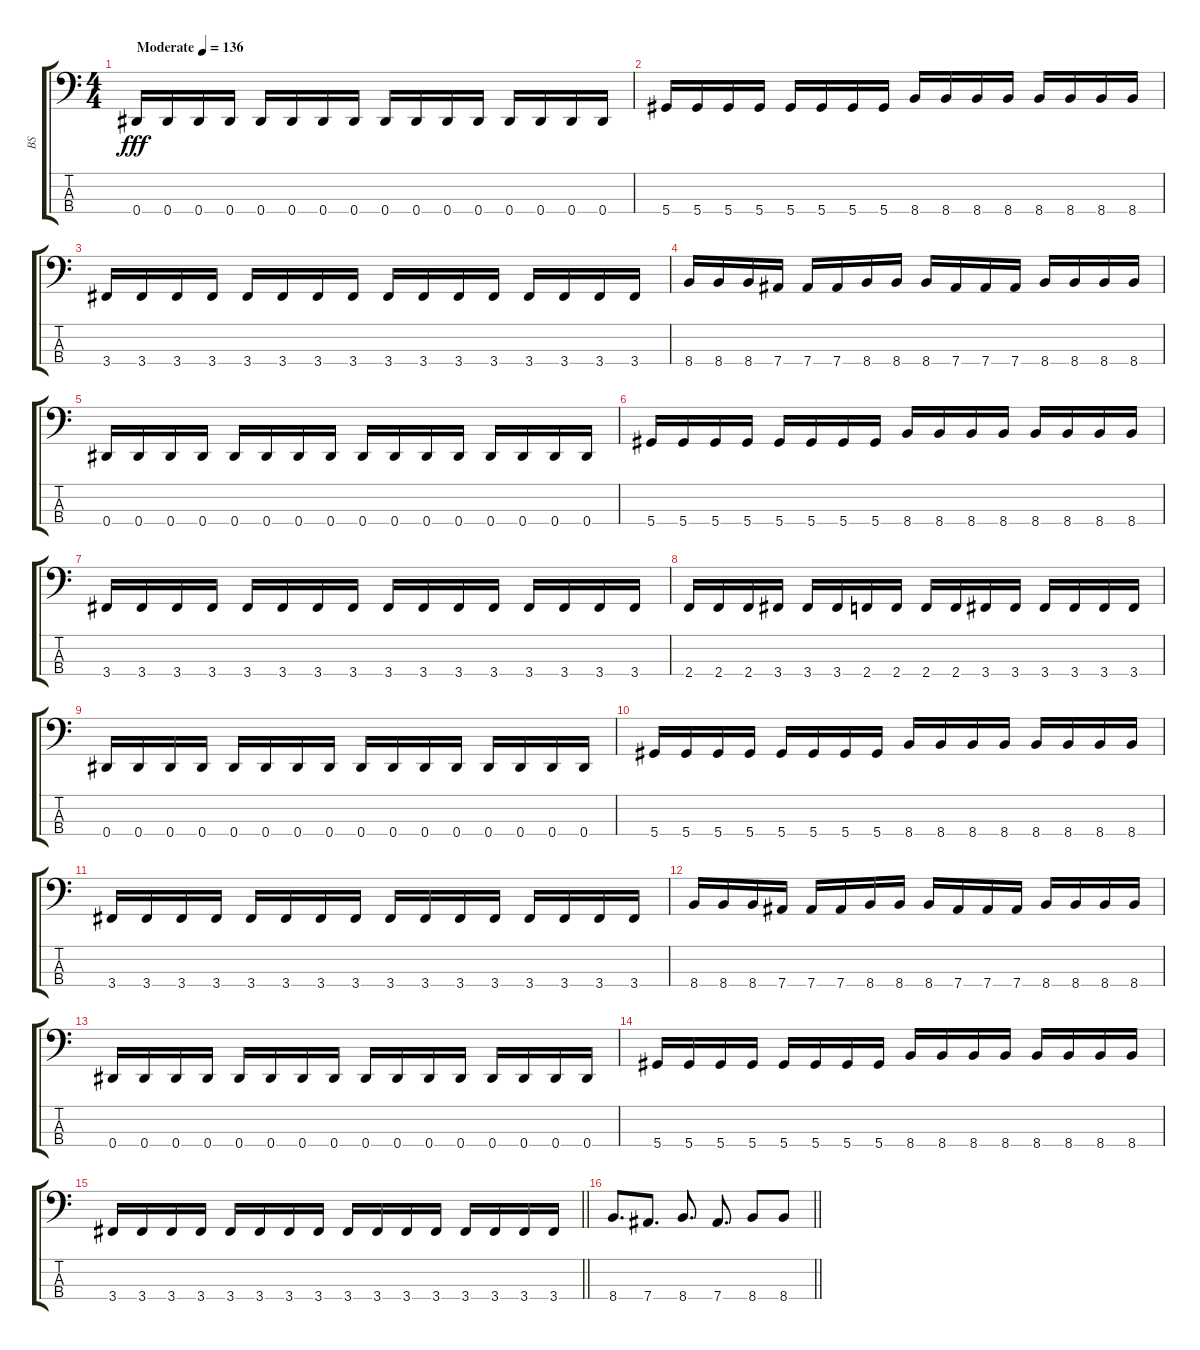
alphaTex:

\track ("BS" "BS") {instrument electricbasspick}
\staff {score tabs}
\tuning (Gb2 Db2 Ab1 Eb1) {hide}
\ts (4 4)
\section ("" "")
\tempo (136 "Moderate")
\clef f4
\ks c
0.4.16{dy fff instrument electricbasspick} 0.4.16 0.4.16 0.4.16 0.4.16 0.4.16 0.4.16 0.4.16 0.4.16 0.4.16 0.4.16 0.4.16 0.4.16 0.4.16 0.4.16 0.4.16 |
5.4.16 5.4.16 5.4.16 5.4.16 5.4.16 5.4.16 5.4.16 5.4.16 8.4.16 8.4.16 8.4.16 8.4.16 8.4.16 8.4.16 8.4.16 8.4.16 |
3.4.16 3.4.16 3.4.16 3.4.16 3.4.16 3.4.16 3.4.16 3.4.16 3.4.16 3.4.16 3.4.16 3.4.16 3.4.16 3.4.16 3.4.16 3.4.16 |
8.4.16 8.4.16 8.4.16 7.4.16 7.4.16 7.4.16 8.4.16 8.4.16 8.4.16 7.4.16 7.4.16 7.4.16 8.4.16 8.4.16 8.4.16 8.4.16 |
0.4.16 0.4.16 0.4.16 0.4.16 0.4.16 0.4.16 0.4.16 0.4.16 0.4.16 0.4.16 0.4.16 0.4.16 0.4.16 0.4.16 0.4.16 0.4.16 |
5.4.16 5.4.16 5.4.16 5.4.16 5.4.16 5.4.16 5.4.16 5.4.16 8.4.16 8.4.16 8.4.16 8.4.16 8.4.16 8.4.16 8.4.16 8.4.16 |
3.4.16 3.4.16 3.4.16 3.4.16 3.4.16 3.4.16 3.4.16 3.4.16 3.4.16 3.4.16 3.4.16 3.4.16 3.4.16 3.4.16 3.4.16 3.4.16 |
2.4.16 2.4.16 2.4.16 3.4.16 3.4.16 3.4.16 2.4.16 2.4.16 2.4.16 2.4.16 3.4.16 3.4.16 3.4.16 3.4.16 3.4.16 3.4.16 |
0.4.16 0.4.16 0.4.16 0.4.16 0.4.16 0.4.16 0.4.16 0.4.16 0.4.16 0.4.16 0.4.16 0.4.16 0.4.16 0.4.16 0.4.16 0.4.16 |
5.4.16 5.4.16 5.4.16 5.4.16 5.4.16 5.4.16 5.4.16 5.4.16 8.4.16 8.4.16 8.4.16 8.4.16 8.4.16 8.4.16 8.4.16 8.4.16 |
3.4.16 3.4.16 3.4.16 3.4.16 3.4.16 3.4.16 3.4.16 3.4.16 3.4.16 3.4.16 3.4.16 3.4.16 3.4.16 3.4.16 3.4.16 3.4.16 |
8.4.16 8.4.16 8.4.16 7.4.16 7.4.16 7.4.16 8.4.16 8.4.16 8.4.16 7.4.16 7.4.16 7.4.16 8.4.16 8.4.16 8.4.16 8.4.16 |
0.4.16 0.4.16 0.4.16 0.4.16 0.4.16 0.4.16 0.4.16 0.4.16 0.4.16 0.4.16 0.4.16 0.4.16 0.4.16 0.4.16 0.4.16 0.4.16 |
5.4.16 5.4.16 5.4.16 5.4.16 5.4.16 5.4.16 5.4.16 5.4.16 8.4.16 8.4.16 8.4.16 8.4.16 8.4.16 8.4.16 8.4.16 8.4.16 |
\barLineRight lightlight
3.4.16 3.4.16 3.4.16 3.4.16 3.4.16 3.4.16 3.4.16 3.4.16 3.4.16 3.4.16 3.4.16 3.4.16 3.4.16 3.4.16 3.4.16 3.4.16 |
\section ("" "")
\barLineRight lightlight
8.4.8{d} 7.4.8{d} 8.4.8{d} 7.4.8{d} 8.4.8 8.4.8
